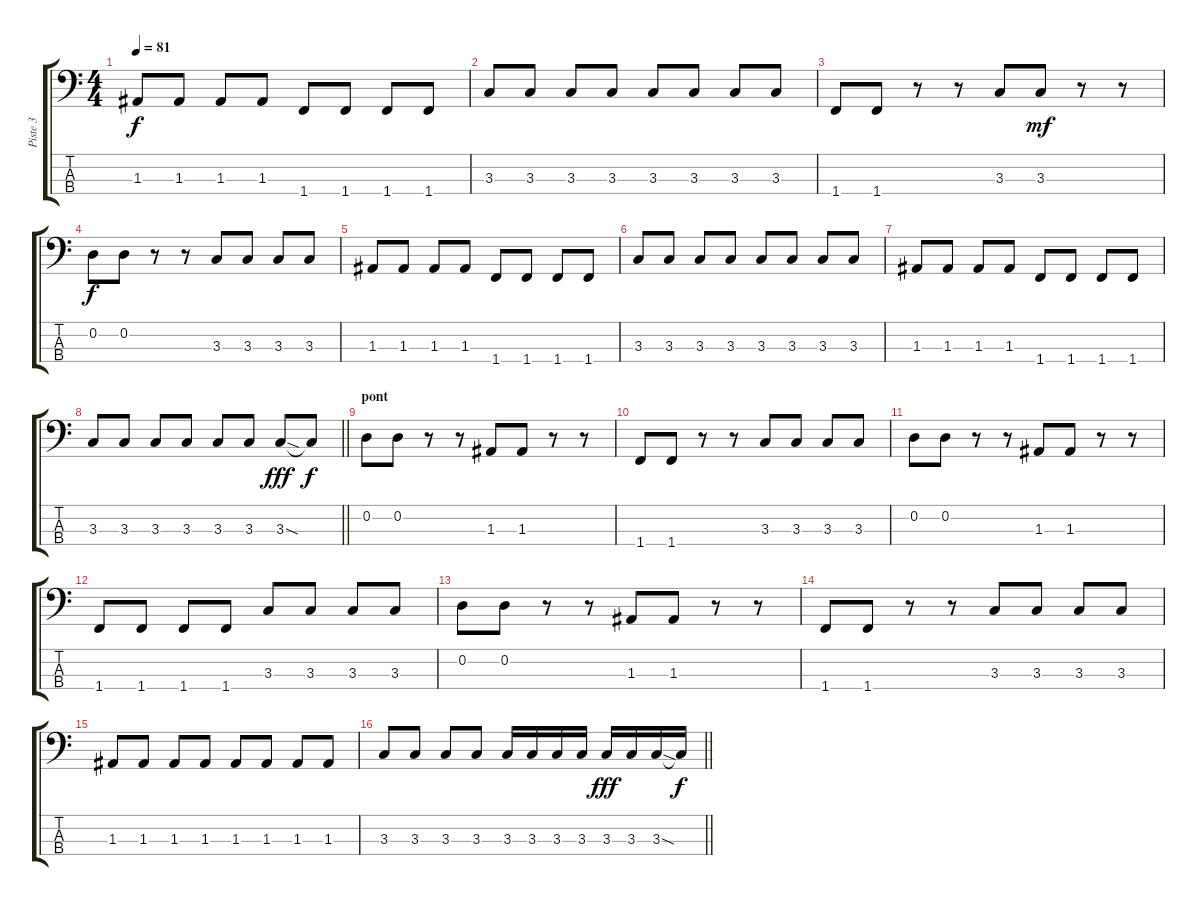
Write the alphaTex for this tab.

\track ("Piste 3" "Piste 3") {instrument electricbassfinger}
\staff {score tabs}
\tuning (G2 D2 A1 E1) {hide}
\ts (4 4)
\tempo 81
\clef f4
\ks c
1.3.8{dy f} 1.3.8 1.3.8 1.3.8 1.4.8 1.4.8 1.4.8 1.4.8 |
3.3.8 3.3.8 3.3.8 3.3.8 3.3.8 3.3.8 3.3.8 3.3.8 |
1.4.8 1.4.8 r.8 r.8 3.3.8 3.3.8{dy mf} r.8 r.8 |
0.2.8{dy f} 0.2.8 r.8 r.8 3.3.8 3.3.8 3.3.8 3.3.8 |
1.3.8 1.3.8 1.3.8 1.3.8 1.4.8 1.4.8 1.4.8 1.4.8 |
3.3.8 3.3.8 3.3.8 3.3.8 3.3.8 3.3.8 3.3.8 3.3.8 |
1.3.8 1.3.8 1.3.8 1.3.8 1.4.8 1.4.8 1.4.8 1.4.8 |
\barLineRight lightlight
3.3.8 3.3.8 3.3.8 3.3.8 3.3.8 3.3.8 3.3{sod}.8{dy fff} 3.3{t}.8{dy f} |
\section ("" "pont")
0.2.8 0.2.8 r.8 r.8 1.3.8 1.3.8 r.8 r.8 |
1.4.8 1.4.8 r.8 r.8 3.3.8 3.3.8 3.3.8 3.3.8 |
0.2.8 0.2.8 r.8 r.8 1.3.8 1.3.8 r.8 r.8 |
1.4.8 1.4.8 1.4.8 1.4.8 3.3.8 3.3.8 3.3.8 3.3.8 |
0.2.8 0.2.8 r.8 r.8 1.3.8 1.3.8 r.8 r.8 |
1.4.8 1.4.8 r.8 r.8 3.3.8 3.3.8 3.3.8 3.3.8 |
1.3.8 1.3.8 1.3.8 1.3.8 1.3.8 1.3.8 1.3.8 1.3.8 |
\barLineRight lightlight
3.3.8 3.3.8 3.3.8 3.3.8 3.3.16 3.3.16 3.3.16 3.3.16 3.3.16{dy fff} 3.3.16 3.3{sod}.16 3.3{t}.16{dy f}
